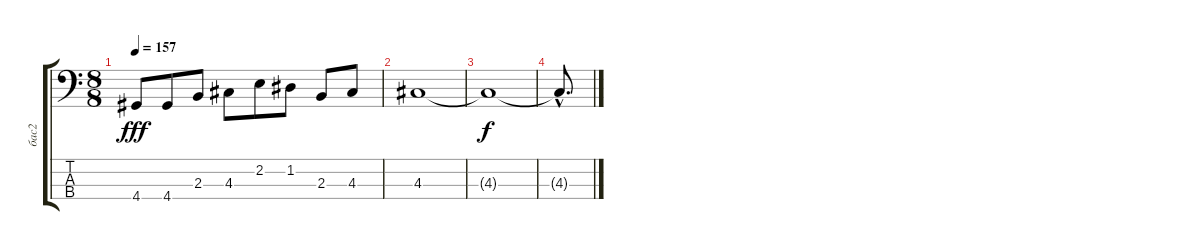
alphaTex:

\track ("бас2" "бас2") {instrument fretlessbass}
\staff {score tabs}
\tuning (G2 D2 A1 E1) {hide}
\ts (8 8)
\tempo 157
\clef f4
\ks c
4.4.8{dy fff} 4.4.8 2.3.8 4.3.8 2.2.8 1.2.8 2.3.8 4.3.8 |
4.3.1 |
4.3{t}.1{dy f} |
4.3{hac t}.8{d}
